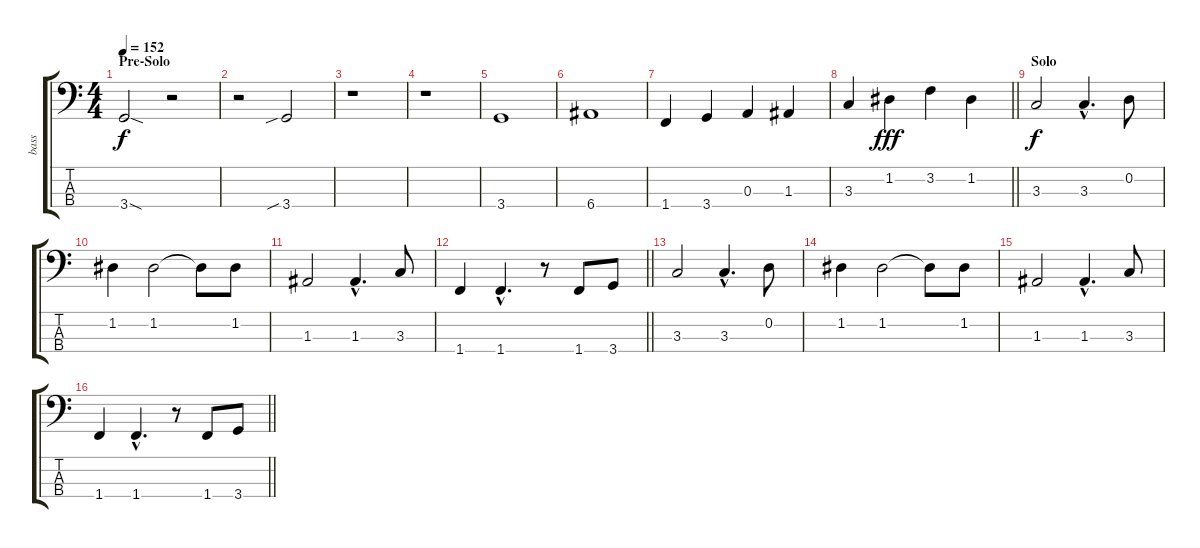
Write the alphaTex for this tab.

\track ("bass" "bass") {instrument electricbassfinger}
\staff {score tabs}
\tuning (G2 D2 A1 E1) {hide}
\ts (4 4)
\section ("" "Pre-Solo")
\tempo 152
\clef f4
\ks c
3.4{sod}.2{dy f} r.2 |
r.2 3.4{sib}.2 |
r.1 |
r.1 |
3.4.1 |
6.4.1 |
1.4.4 3.4.4 0.3.4 1.3.4 |
\barLineRight lightlight
3.3.4 1.2.4{dy fff} 3.2.4 1.2.4 |
\section ("" "Solo")
3.3.2{dy f} 3.3{hac}.4{d} 0.2.8 |
1.2.4 1.2.2 1.2{t}.8 1.2.8 |
1.3.2 1.3{hac}.4{d} 3.3.8 |
\barLineRight lightlight
1.4.4 1.4{hac}.4{d} r.8 1.4.8 3.4.8 |
3.3.2 3.3{hac}.4{d} 0.2.8 |
1.2.4 1.2.2 1.2{t}.8 1.2.8 |
1.3.2 1.3{hac}.4{d} 3.3.8 |
\barLineRight lightlight
1.4.4 1.4{hac}.4{d} r.8 1.4.8 3.4.8
